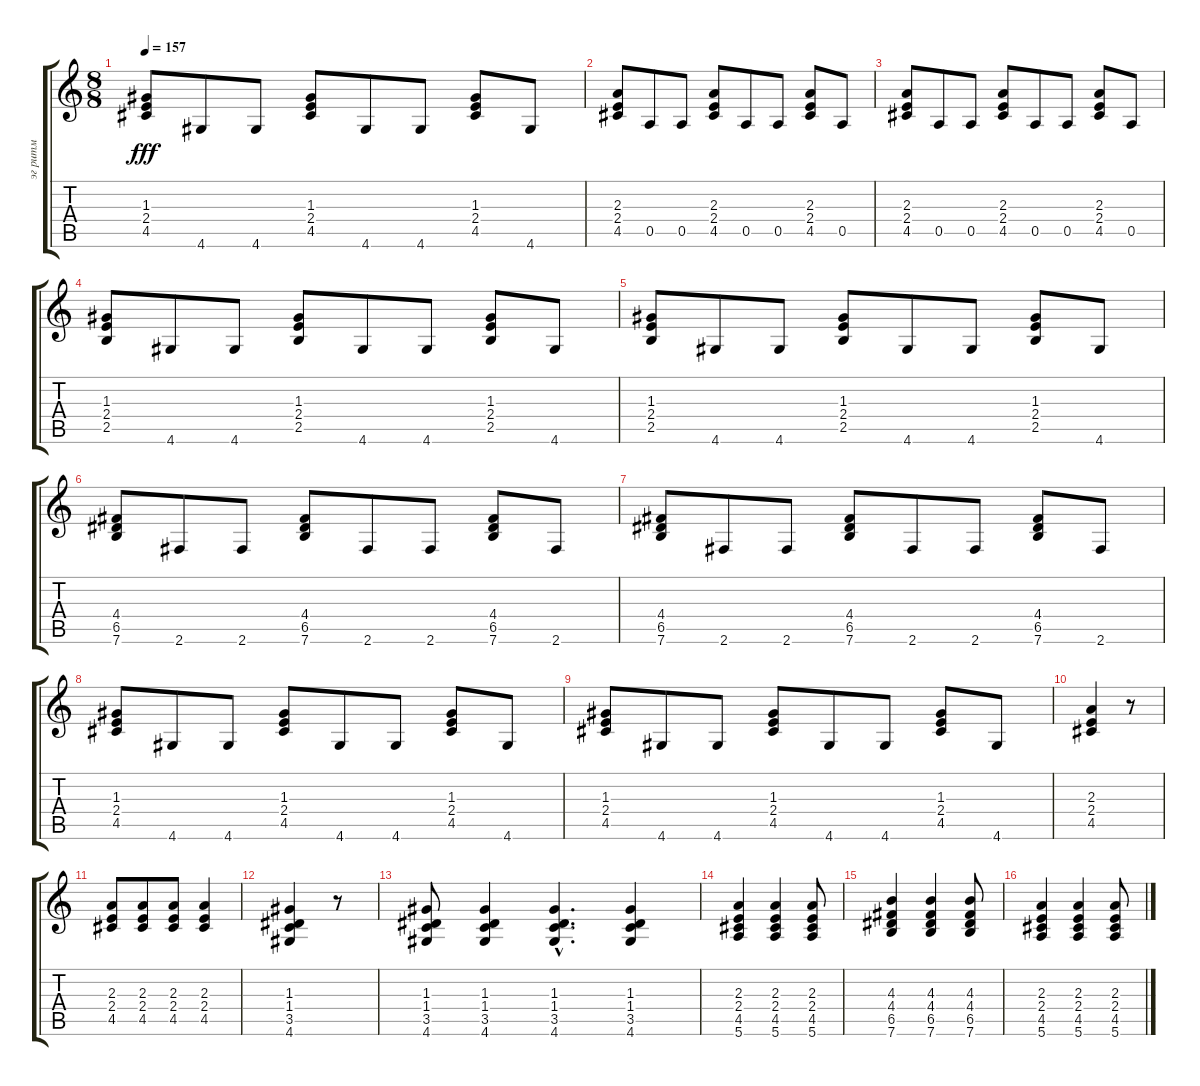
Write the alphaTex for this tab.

\track ("эг ритм" "эг ритм") {instrument distortionguitar}
\staff {score tabs}
\tuning (E4 B3 G3 D3 A2 E2) {hide}
\ts (8 8)
\tempo 157
\clef g2
\ks c
(1.3 2.4 4.5).8{dy fff} 4.6.8 4.6.8 (1.3 2.4 4.5).8 4.6.8 4.6.8 (1.3 2.4 4.5).8 4.6.8 |
(2.3 2.4 4.5).8 0.5.8 0.5.8 (2.3 2.4 4.5).8 0.5.8 0.5.8 (2.3 2.4 4.5).8 0.5.8 |
(2.3 2.4 4.5).8 0.5.8 0.5.8 (2.3 2.4 4.5).8 0.5.8 0.5.8 (2.3 2.4 4.5).8 0.5.8 |
(1.3 2.4 2.5).8 4.6.8 4.6.8 (1.3 2.4 2.5).8 4.6.8 4.6.8 (1.3 2.4 2.5).8 4.6.8 |
(1.3 2.4 2.5).8 4.6.8 4.6.8 (1.3 2.4 2.5).8 4.6.8 4.6.8 (1.3 2.4 2.5).8 4.6.8 |
(4.4 6.5 7.6).8 2.6.8 2.6.8 (4.4 6.5 7.6).8 2.6.8 2.6.8 (4.4 6.5 7.6).8 2.6.8 |
(4.4 6.5 7.6).8 2.6.8 2.6.8 (4.4 6.5 7.6).8 2.6.8 2.6.8 (4.4 6.5 7.6).8 2.6.8 |
(1.3 2.4 4.5).8 4.6.8 4.6.8 (1.3 2.4 4.5).8 4.6.8 4.6.8 (1.3 2.4 4.5).8 4.6.8 |
(1.3 2.4 4.5).8 4.6.8 4.6.8 (1.3 2.4 4.5).8 4.6.8 4.6.8 (1.3 2.4 4.5).8 4.6.8 |
(2.3 2.4 4.5).4 r.8 |
(2.3 2.4 4.5).8 (2.3 2.4 4.5).8 (2.3 2.4 4.5).8 (2.3 2.4 4.5).4 |
(1.3 1.4 3.5 4.6).4 r.8 |
(1.3 1.4 3.5 4.6).8 (1.3 1.4 3.5 4.6).4 (1.3{hac} 1.4{hac} 3.5{hac} 4.6{hac}).4{d} (1.3 1.4 3.5 4.6).4 |
(2.3 2.4 4.5 5.6).4 (2.3 2.4 4.5 5.6).4 (2.3 2.4 4.5 5.6).8 |
(4.3 4.4 6.5 7.6).4 (4.3 4.4 6.5 7.6).4 (4.3 4.4 6.5 7.6).8 |
(2.3 2.4 4.5 5.6).4 (2.3 2.4 4.5 5.6).4 (2.3 2.4 4.5 5.6).8
